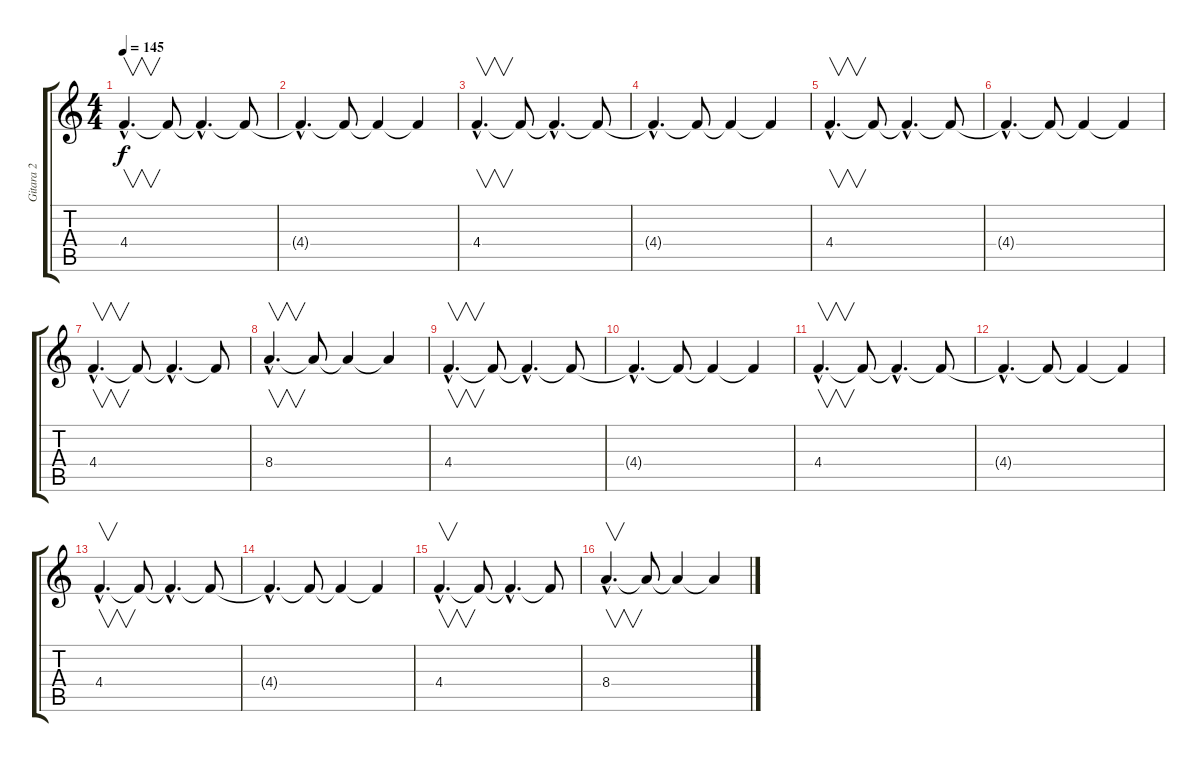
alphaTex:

\track ("Gitara 2" "Gitara 2") {instrument distortionguitar}
\staff {score tabs}
\tuning (Eb4 Bb3 Gb3 Db3 Ab2 Db2) {hide}
\ts (4 4)
\tempo 145
\clef g2
\ks c
4.4{hac}.4{v d dy f volume 16 instrument stringensemble1} 4.4{t}.8 4.4{hac t}.4{d} 4.4{t}.8 |
4.4{hac t}.4{d} 4.4{t}.8 4.4{t}.4 4.4{t}.4 |
4.4{hac}.4{v d volume 9 instrument stringensemble1} 4.4{t}.8 4.4{hac t}.4{d} 4.4{t}.8 |
4.4{hac t}.4{d} 4.4{t}.8 4.4{t}.4 4.4{t}.4 |
4.4{hac}.4{v d volume 16 instrument stringensemble1} 4.4{t}.8 4.4{hac t}.4{d} 4.4{t}.8 |
4.4{hac t}.4{d} 4.4{t}.8 4.4{t}.4 4.4{t}.4 |
4.4{hac}.4{v d volume 9 instrument stringensemble1} 4.4{t}.8 4.4{hac t}.4{d} 4.4{t}.8 |
8.4{hac}.4{v d volume 14 instrument stringensemble1} 8.4{t}.8 8.4{t}.4 8.4{t}.4{volume 8} |
4.4{hac}.4{v d volume 16 instrument stringensemble1} 4.4{t}.8 4.4{hac t}.4{d} 4.4{t}.8 |
4.4{hac t}.4{d} 4.4{t}.8 4.4{t}.4 4.4{t}.4 |
4.4{hac}.4{v d volume 9 instrument stringensemble1} 4.4{t}.8 4.4{hac t}.4{d} 4.4{t}.8 |
4.4{hac t}.4{d} 4.4{t}.8 4.4{t}.4 4.4{t}.4 |
4.4{hac}.4{v d volume 16 instrument stringensemble1} 4.4{t}.8 4.4{hac t}.4{d} 4.4{t}.8 |
4.4{hac t}.4{d} 4.4{t}.8 4.4{t}.4 4.4{t}.4 |
4.4{hac}.4{v d volume 9 instrument stringensemble1} 4.4{t}.8 4.4{hac t}.4{d} 4.4{t}.8 |
8.4{hac}.4{v d volume 14 instrument stringensemble1} 8.4{t}.8 8.4{t}.4 8.4{t}.4{volume 16 instrument distortionguitar}
